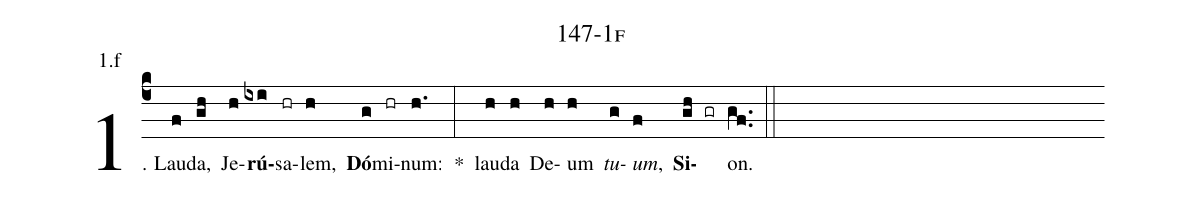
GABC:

name: 147-1f;
annotation: 1.f;
%%
(c4)1. Lau(f)da,(gh) Je(h)<b>rú</b>(ixi)sa(hr)lem,(h) <b>Dó</b>(g)mi(hr)num:(h.) *(:) lau(h)da(h) De(h)um(h) <i>tu</i>(g)<i>um</i>,(f) <b>Si</b>(gh gr)on.(gf..) (::)
